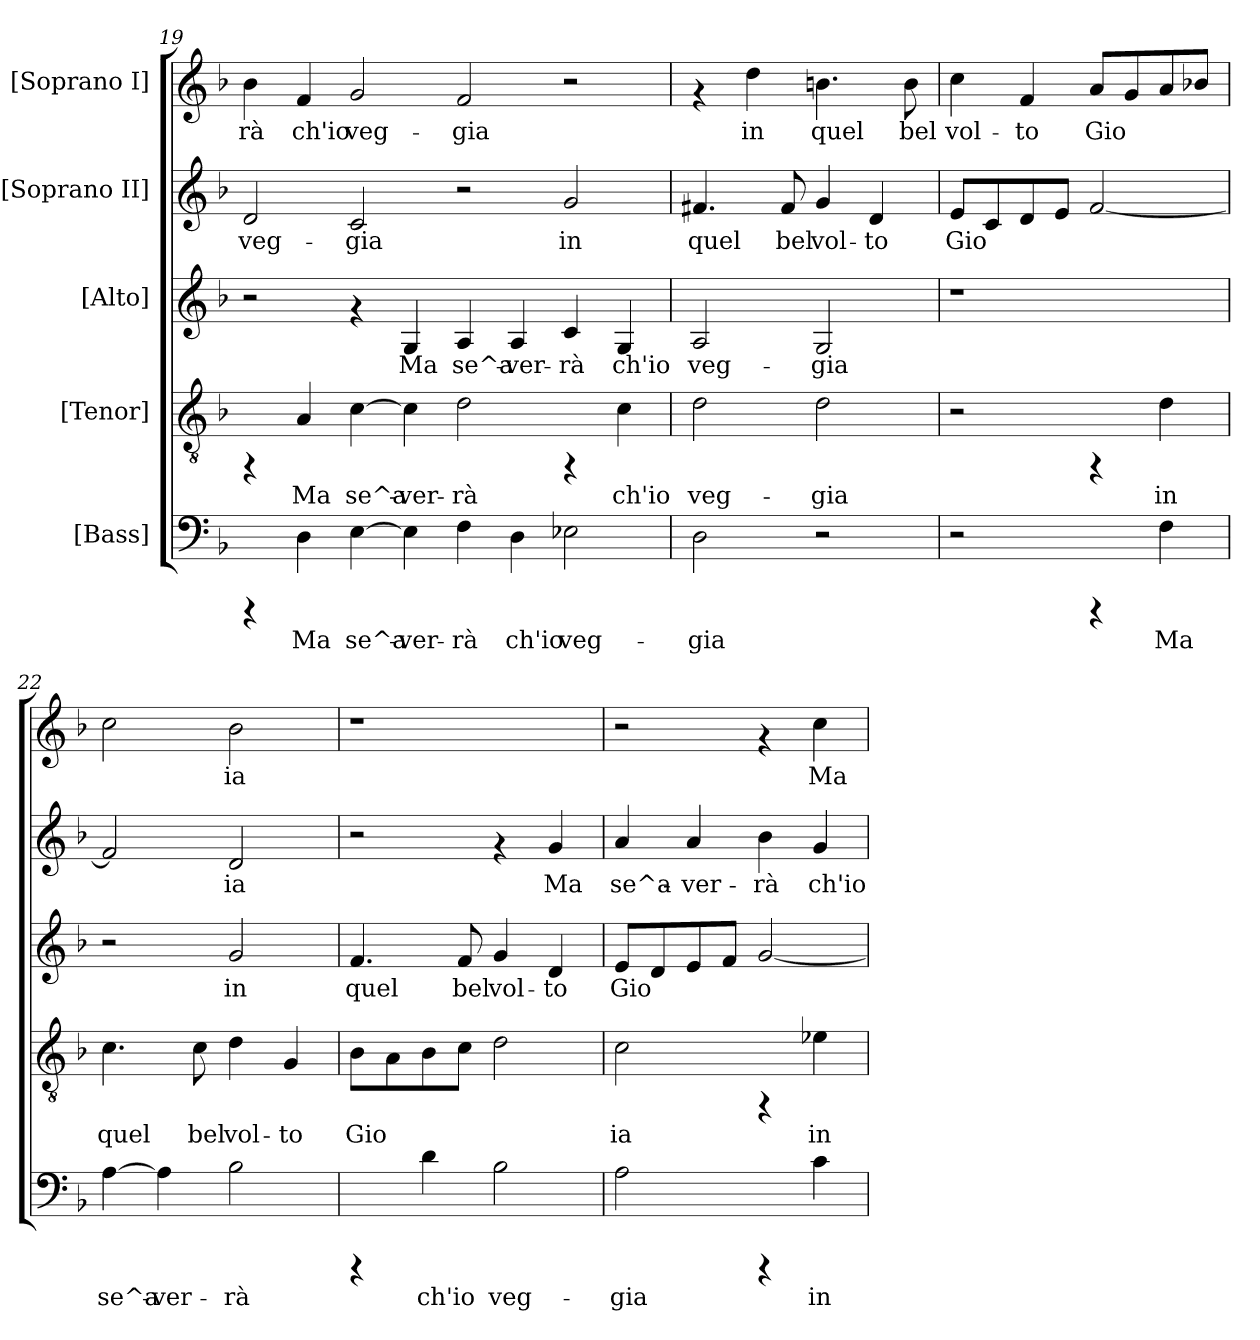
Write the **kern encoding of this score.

**kern	**text	**kern	**text	**kern	**text	**kern	**text	**kern	**text
*part5	*part5	*part4	*part4	*part3	*part3	*part2	*part2	*part1	*part1
*staff5	*staff5	*staff4	*staff4	*staff3	*staff3	*staff2	*staff2	*staff1	*staff1
*I"[Bass]	*	*I"[Tenor]	*	*I"[Alto]	*	*I"[Soprano II]	*	*I"[Soprano I]	*
*clefF4	*	*clefGv2	*	*clefG2	*	*clefG2	*	*clefG2	*
*k[b-]	*	*k[b-]	*	*k[b-]	*	*k[b-]	*	*k[b-]	*
*F:	*	*F:	*	*F:	*	*F:	*	*F:	*
=19	=19	=19	=19	=19	=19	=19	=19	=19	=19
!	!	!	!	!	!	!	!LO:LY:b:cj	!	!LO:LY:b:cj
4rCCC	.	4rFF	.	2r	.	2d/	veg-	4b-\	-rà
!	!LO:LY:b:cj	!	!LO:LY:b:cj	!	!	!	!	!	!LO:LY:b:cj
4D\	Ma	4A/	Ma	.	.	.	.	4f/	ch'io
!	!LO:LY:b:cj	!	!LO:LY:b:cj	!	!	!	!LO:LY:b:cj	!	!LO:LY:b:cj
[<4E\	se^a-	[<4c\	se^a-	4rf	.	2c/	-gia	2g/	veg-
!	!LO:LY:b:cj	!	!LO:LY:b:cj	!	!LO:LY:b:cj	!	!	!	!
4E\]	-ver-	4c\]	-ver-	4G/	Ma	.	.	.	.
!	!LO:LY:b:cj	!	!LO:LY:b:cj	!	!LO:LY:b:cj	!	!	!	!LO:LY:b:cj
4F\	-rà	2d\	-rà	4A/	se^a-	2r	.	2f/	-gia
!	!LO:LY:b:cj	!	!	!	!LO:LY:b:cj	!	!	!	!
4D\	ch'io	.	.	4A/	-ver-	.	.	.	.
!	!LO:LY:b:cj	!	!	!	!LO:LY:b:cj	!	!LO:LY:b:cj	!	!
2E-X\	veg-	4rFF	.	4c/	-rà	2g/	in	2r	.
!	!	!	!LO:LY:b:cj	!	!LO:LY:b:cj	!	!	!	!
.	.	4c\	ch'io	4G/	ch'io	.	.	.	.
=20	=20	=20	=20	=20	=20	=20	=20	=20	=20
!	!LO:LY:b:cj	!	!LO:LY:b:cj	!	!LO:LY:b:cj	!	!LO:LY:b:cj	!	!
2D\	-gia	2d\	veg-	2A/	veg-	4.f#X/	quel	4rf	.
!	!	!	!	!	!	!	!	!	!LO:LY:b:cj
.	.	.	.	.	.	.	.	4dd\	in
!	!	!	!	!	!	!	!LO:LY:b:cj	!	!
.	.	.	.	.	.	8f#/	bel	.	.
!	!	!	!LO:LY:b:cj	!	!LO:LY:b:cj	!	!LO:LY:b:cj	!	!LO:LY:b:cj
2r	.	2d\	-gia	2G/	-gia	4g/	vol-	4.bn\	quel
!	!	!	!	!	!	!	!LO:LY:b:cj	!	!
.	.	.	.	.	.	4d/	-to	.	.
!	!	!	!	!	!	!	!	!	!LO:LY:b:cj
.	.	.	.	.	.	.	.	8b\	bel
!!LO:PB:g=z
=21	=21	=21	=21	=21	=21	=21	=21	=21	=21
!	!	!	!	!	!	!	!LO:LY:b:cj	!	!LO:LY:b:cj
2r	.	2r	.	1r	.	8e/L	Gio-	4cc\	vol-
!	!	!	!	!	!	!	!LO:LY:b:cj	!	!
.	.	.	.	.	.	8c/	--	.	.
!	!	!	!	!	!	!	!LO:LY:b:cj	!	!LO:LY:b:cj
.	.	.	.	.	.	8d/	--	4f/	-to
!	!	!	!	!	!	!	!LO:LY:b:cj	!	!
.	.	.	.	.	.	8e/J	--	.	.
!	!	!	!	!	!	!	!LO:LY:b:cj	!	!LO:LY:b:cj
4rCCC	.	4rFF	.	.	.	[<2f/	--	8a/L	Gio-
!	!	!	!	!	!	!	!	!	!LO:LY:b:cj
.	.	.	.	.	.	.	.	8g/	--
!	!LO:LY:b:cj	!	!LO:LY:b:cj	!	!	!	!	!	!LO:LY:b:cj
4F\	Ma	4d\	in	.	.	.	.	8a/	--
!	!	!	!	!	!	!	!	!	!LO:LY:b:cj
.	.	.	.	.	.	.	.	8b-X/J	--
=22	=22	=22	=22	=22	=22	=22	=22	=22	=22
!	!LO:LY:b:cj	!	!LO:LY:b:cj	!	!	!	!LO:LY:b:cj	!	!LO:LY:b:cj
[<4A\	se^a-	4.c\	quel	2r	.	2f/]	--	2cc\	--
!	!LO:LY:b:cj	!	!	!	!	!	!	!	!
4A\]	-ver-	.	.	.	.	.	.	.	.
!	!	!	!LO:LY:b:cj	!	!	!	!	!	!
.	.	8c\	bel	.	.	.	.	.	.
!	!LO:LY:b:cj	!	!LO:LY:b:cj	!	!LO:LY:b:cj	!	!LO:LY:b:cj	!	!LO:LY:b:cj
2B-\	-rà	4d\	vol-	2g/	in	2d/	-ia	2b-\	-ia
!	!	!	!LO:LY:b:cj	!	!	!	!	!	!
.	.	4G/	-to	.	.	.	.	.	.
=23	=23	=23	=23	=23	=23	=23	=23	=23	=23
!	!	!	!LO:LY:b:cj	!	!LO:LY:b:cj	!	!	!	!
4rCCC	.	8B-\L	Gio-	4.f/	quel	2r	.	1r	.
!	!	!	!LO:LY:b:cj	!	!	!	!	!	!
.	.	8A\	--	.	.	.	.	.	.
!	!LO:LY:b:cj	!	!LO:LY:b:cj	!	!	!	!	!	!
4d\	ch'io	8B-\	--	.	.	.	.	.	.
!	!	!	!LO:LY:b:cj	!	!LO:LY:b:cj	!	!	!	!
.	.	8c\J	--	8f/	bel	.	.	.	.
!	!LO:LY:b:cj	!	!LO:LY:b:cj	!	!LO:LY:b:cj	!	!	!	!
2B-\	veg-	2d\	--	4g/	vol-	4rf	.	.	.
!	!	!	!	!	!LO:LY:b:cj	!	!LO:LY:b:cj	!	!
.	.	.	.	4d/	-to	4g/	Ma	.	.
=24	=24	=24	=24	=24	=24	=24	=24	=24	=24
!	!LO:LY:b:cj	!	!LO:LY:b:cj	!	!LO:LY:b:cj	!	!LO:LY:b:cj	!	!
2A\	-gia	2c\	-ia	8e/L	Gio-	4a/	se^a-	2r	.
!	!	!	!	!	!LO:LY:b:cj	!	!	!	!
.	.	.	.	8d/	--	.	.	.	.
!	!	!	!	!	!LO:LY:b:cj	!	!LO:LY:b:cj	!	!
.	.	.	.	8e/	--	4a/	-ver-	.	.
!	!	!	!	!	!LO:LY:b:cj	!	!	!	!
.	.	.	.	8f/J	--	.	.	.	.
!	!	!	!	!	!LO:LY:b:cj	!	!LO:LY:b:cj	!	!
4rCCC	.	4rFF	.	[<2g/	--	4b-\	-rà	4rf	.
!	!LO:LY:b:cj	!	!LO:LY:b:cj	!	!	!	!LO:LY:b:cj	!	!LO:LY:b:cj
4c\	in	4e-X\	in	.	.	4g/	ch'io	4cc\	Ma
=	=	=	=	=	=	=	=	=	=
*-	*-	*-	*-	*-	*-	*-	*-	*-	*-
